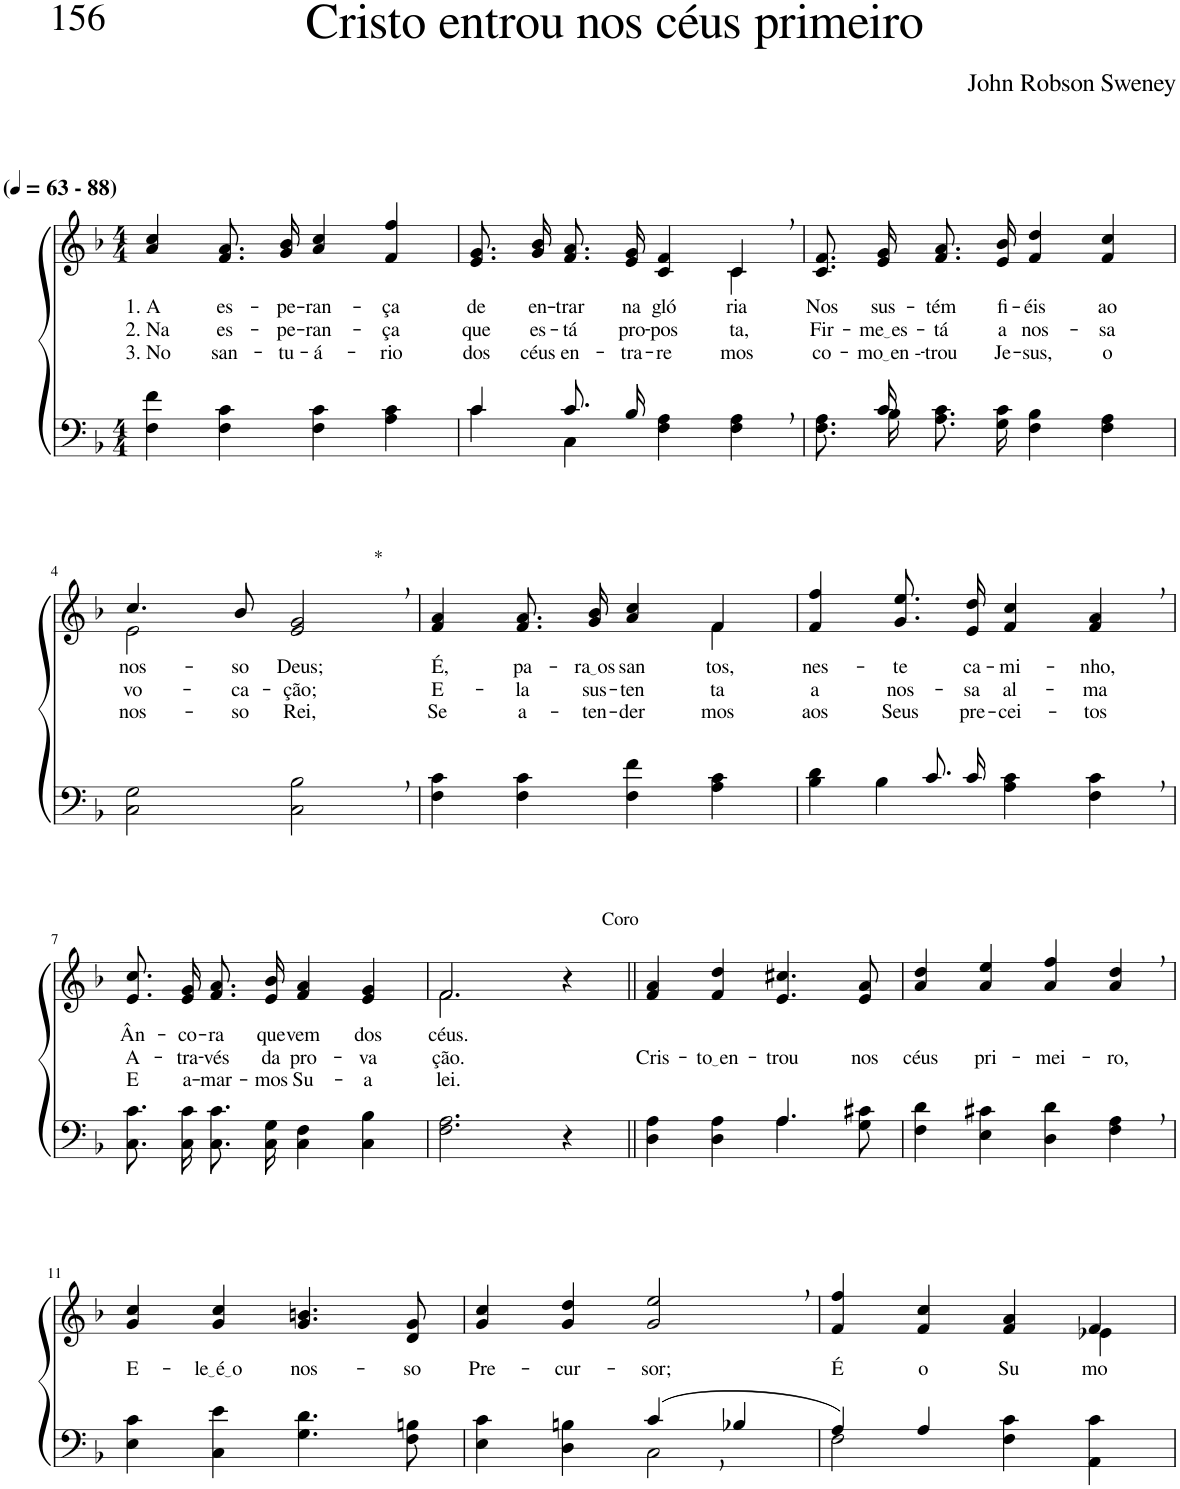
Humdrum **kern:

**kern	**kern	**text	**text	**text
*part2	*part1	*part1	*part1	*part1
*staff2	*staff1	*staff1	*staff1	*staff1
*I"Parte III e IV	*I"Parte I e II	*	*	*
*clefF4	*clefG2	*	*	*
*Trd1c2	*Trd1c2	*	*	*
*k[b-]	*k[b-]	*	*	*
*M4/4	*M4/4	*	*	*
*MM63	*MM63	*	*	*
=1	=1	=1	=1	=1
!	!LO:TX:a:B:t=(	!	!	!
!	!LO:TX:a:B:t=- 88)	!	!	!
!	!	!LO:LY:b	!LO:LY:b	!LO:LY:b
4F\ 4f\	4a/ 4cc/	1. A	2. Na	3. No
!	!	!LO:LY:b	!LO:LY:b	!LO:LY:b
4F\ 4c\	8.f/ 8.a/L	es-	es-	san-
!	!	!LO:LY:b	!LO:LY:b	!LO:LY:b
.	16g/ 16b-/Jk	-pe-	-pe-	-tu-
!	!	!LO:LY:b	!LO:LY:b	!LO:LY:b
4F\ 4c\	4a/ 4cc/	-ran-	-ran-	-á-
!	!	!LO:LY:b	!LO:LY:b	!LO:LY:b
4A\ 4c\	4f/ 4ff/	-ça	-ça	-rio
=2	=2	=2	=2	=2
*^	*	*	*	*
!	!	!	!LO:LY:b	!LO:LY:b	!LO:LY:b
*	*	*^	*	*	*
4c/	4c\	8.e/ 8.g/L	2.ryy	de	que	dos
!	!	!	!	!LO:LY:b	!LO:LY:b	!LO:LY:b
.	.	16g/ 16b-/Jk	.	en-	es-	céus
!	!	!	!	!LO:LY:b	!LO:LY:b	!LO:LY:b
8.c/L	4C\	8.f/ 8.a/L	.	-trar	-tá	en-
!	!	!	!	!LO:LY:b	!LO:LY:b	!LO:LY:b
16B-/Jk	.	16e/ 16g/Jk	.	na	pro-	-tra-
!	!	!	!	!LO:LY:b	!LO:LY:b	!LO:LY:b
2ryy	4F\ 4A\	4c/ 4f/	.	gló-	-pos-	-re-
!	!	!	!	!LO:LY:b	!LO:LY:b	!LO:LY:b
.	4F\ 4A\	4c,/	4c\	-ria	-ta,	-mos
=3	=3	=3	=3	=3	=3	=3
!	!	!	!	!LO:LY:b	!LO:LY:b	!LO:LY:b
*	*	*v	*v	*	*	*
8.ryy	8.F\ 8.A\L	8.c/ 8.f/L	Nos	Fir-	co-
!	!	!	!LO:LY:b	!LO:LY:b	!LO:LY:b
16c/	16B-\Jk	16e/ 16g/Jk	sus-	me es	mo en -
!	!	!	!LO:LY:b	!LO:LY:b	!LO:LY:b
2.ryy	8.A\ 8.c\L	8.f/ 8.a/L	-tém	-tá	-trou
!	!	!	!LO:LY:b	!LO:LY:b	!LO:LY:b
.	16G\ 16c\Jk	16e/ 16b-/Jk	fi-	a	Je-
!	!	!	!LO:LY:b	!LO:LY:b	!LO:LY:b
.	4F\ 4B-\	4f/ 4dd/	-éis	nos-	-sus,
!	!	!	!LO:LY:b	!LO:LY:b	!LO:LY:b
.	4F\ 4A\	4f/ 4cc/	ao	-sa	o
!!LO:LB:g=z
=4	=4	=4	=4	=4	=4
*	*	*^	*	*	*
!	!	!	!	!LO:LY:b	!LO:LY:b	!LO:LY:b
*v	*v	*	*	*	*	*
2C\ 2G\	4.cc/	2e\	nos-	vo-	nos-
!	!	!	!LO:LY:b	!LO:LY:b	!LO:LY:b
.	8b-/	.	-so	-ca-	-so
!	!LO:TX:a:t=*	!	!	!	!
!	!	!	!LO:LY:b	!LO:LY:b	!LO:LY:b
2C\, 2B-\,	2e/, 2g/,	2ryy	Deus;	-ção;	Rei,
=5	=5	=5	=5	=5	=5
!	!	!	!LO:LY:b	!LO:LY:b	!LO:LY:b
4F\ 4c\	4f/ 4a/	2.ryy	É,	E-	Se
!	!	!	!LO:LY:b	!LO:LY:b	!LO:LY:b
4F\ 4c\	8.f/ 8.a/L	.	pa-	-la	a-
!	!	!	!LO:LY:b	!LO:LY:b	!LO:LY:b
.	16g/ 16b-/Jk	.	ra os	sus-	-ten-
!	!	!	!LO:LY:b	!LO:LY:b	!LO:LY:b
4F\ 4f\	4a/ 4cc/	.	san-	-ten-	-der-
!	!	!	!LO:LY:b	!LO:LY:b	!LO:LY:b
4A\ 4c\	4f/	4f\	-tos,	-ta	-mos
=6	=6	=6	=6	=6	=6
*^	*	*	*	*	*
!	!	!	!	!LO:LY:b	!LO:LY:b	!LO:LY:b
*	*	*v	*v	*	*	*
4ryy	4B-\ 4d\	4f/ 4ff/	nes-	a	aos
!	!	!	!LO:LY:b	!LO:LY:b	!LO:LY:b
8.c/L	4B-\	8.g\ 8.ee\L	-te	nos-	Seus
!	!	!	!LO:LY:b	!LO:LY:b	!LO:LY:b
16c/Jk	.	16e\ 16dd\Jk	ca-	-sa	pre-
!	!	!	!LO:LY:b	!LO:LY:b	!LO:LY:b
2ryy	4A\ 4c\	4f/ 4cc/	-mi-	al-	-cei-
!	!	!	!LO:LY:b	!LO:LY:b	!LO:LY:b
.	4F\ 4c\	4f/, 4a/,	-nho,	-ma	-tos
!!LO:LB:g=z
=7	=7	=7	=7	=7	=7
!	!	!	!LO:LY:b	!LO:LY:b	!LO:LY:b
*v	*v	*	*	*	*
8.C\ 8.c\L	8.e/ 8.cc/L	Ân-	A-	E
!	!	!LO:LY:b	!LO:LY:b	!LO:LY:b
16C\ 16c\Jk	16e/ 16g/Jk	-co-	-tra-	a-
!	!	!LO:LY:b	!LO:LY:b	!LO:LY:b
8.C\ 8.c\L	8.f/ 8.a/L	-ra	-vés	-mar-
!	!	!LO:LY:b	!LO:LY:b	!LO:LY:b
16C\ 16G\Jk	16e/ 16b-/Jk	que	da	-mos
!	!	!LO:LY:b	!LO:LY:b	!LO:LY:b
4C\ 4F\	4f/ 4a/	vem	pro-	Su-
!	!	!LO:LY:b	!LO:LY:b	!LO:LY:b
4C\ 4B-\	4e/ 4g/	dos	-va-	-a
=8	=8	=8	=8	=8
*	*^	*	*	*
!	!	!	!LO:LY:b	!LO:LY:b	!LO:LY:b
2.F\ 2.A\	2.f/	2.f\	céus.	-ção.	lei.
!	!LO:TX:a:t=Coro	!	!	!	!
4r	4r	4ryy	.	.	.
=9||	=9||	=9||	=9||	=9||	=9||
*^	*	*	*	*	*
!	!	!	!	!	!LO:LY:b	!
*	*	*v	*v	*	*	*
2ryy	4D\ 4A\	4f/ 4a/	.	Cris-	.
!	!	!	!	!LO:LY:b	!
.	4D\ 4A\	4f/ 4dd/	.	to en	.
!	!	!	!	!LO:LY:b	!
4.A/	4.A\	4.e/ 4.cc#X/	.	-trou	.
!	!	!	!	!LO:LY:b	!
8ryy	8G\ 8c#X\	8e/ 8a/	.	nos	.
=10	=10	=10	=10	=10	=10
!	!	!	!	!LO:LY:b	!
*v	*v	*	*	*	*
4F\ 4d\	4a/ 4dd/	.	céus	.
!	!	!	!LO:LY:b	!
4E\ 4c#X\	4a/ 4ee/	.	pri-	.
!	!	!	!LO:LY:b	!
4D\ 4d\	4a/ 4ff/	.	-mei-	.
!	!	!	!LO:LY:b	!
4F\, 4A\,	4a/, 4dd/,	.	-ro,	.
!!LO:LB:g=z
=11	=11	=11	=11	=11
!	!	!LO:LY:b	!	!
4E\ 4c\	4g/ 4cc/	E-	.	.
!	!	!LO:LY:b	!	!
4C\ 4e\	4g/ 4cc/	le é o	.	.
!	!	!LO:LY:b	!	!
4.G\ 4.d\	4.g/ 4.bn/	-nos-	.	.
!	!	!LO:LY:b	!	!
8F\ 8Bn\	8d/ 8g/	-so	.	.
=12	=12	=12	=12	=12
*^	*	*	*	*
!	!	!	!LO:LY:b	!	!
2ryy	4E\ 4c\	4g/ 4cc/	Pre-	.	.
!	!	!	!LO:LY:b	!	!
.	4D\ 4Bn\	4g/ 4dd/	-cur-	.	.
!	!	!	!LO:LY:b	!	!
(4c,/	2C\	2g/, 2ee/,	-sor;	.	.
4B-X/	.	.	.	.	.
=13	=13	=13	=13	=13	=13
!	!	!	!LO:LY:b	!	!
*	*	*^	*	*	*
4A/)	2F\	4f/ 4ff/	2.ryy	É	.	.
!	!	!	!	!LO:LY:b	!	!
4A/	.	4f/ 4cc/	.	o	.	.
!	!	!	!	!LO:LY:b	!	!
2ryy	4F\ 4c\	4f/ 4a/	.	Su-	.	.
!	!	!	!	!LO:LY:b	!	!
.	4AA\ 4c\	4f/	4e-X\	-mo	.	.
*v	*v	*	*	*	*	*
*	*v	*v	*	*	*
=	=	=	=	=
*-	*-	*-	*-	*-
